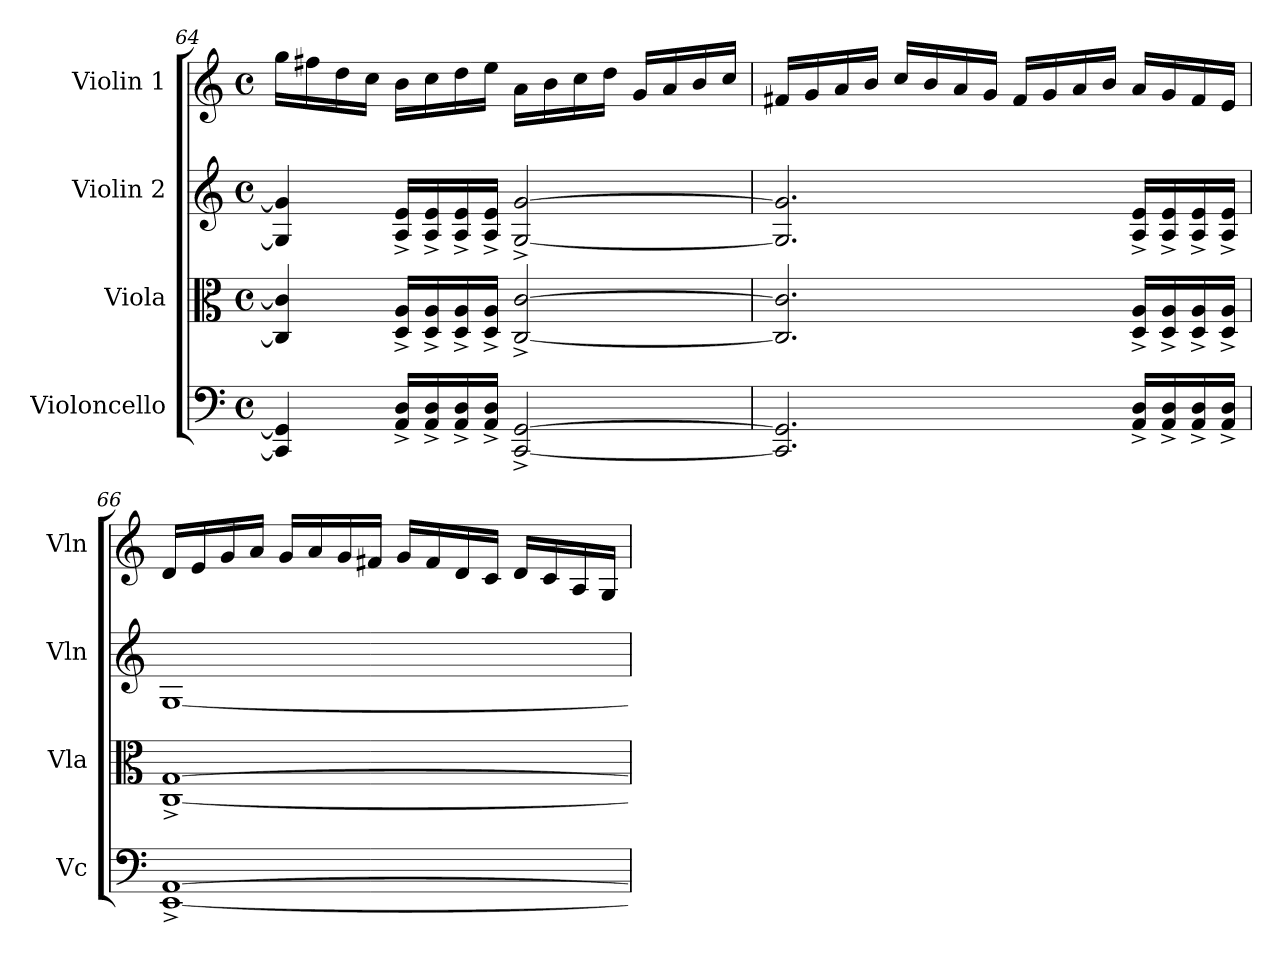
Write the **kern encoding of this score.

**kern	**kern	**kern	**kern
*part4	*part3	*part2	*part1
*staff4	*staff3	*staff2	*staff1
*I"Violoncello	*I"Viola	*I"Violin 2	*I"Violin 1
*I'Vc	*I'Vla	*I'Vln	*I'Vln
*clefF4	*clefC3	*clefG2	*clefG2
*k[]	*k[]	*k[]	*k[]
*M4/4	*M4/4	*M4/4	*M4/4
*met(c)	*met(c)	*met(c)	*met(c)
=64	=64	=64	=64
4CC/] 4GG/]	4C/] 4c/]	4G/] 4g/]	16gg\LL
.	.	.	16ff#X\
.	.	.	16dd\
.	.	.	16cc\JJ
16AA/^ 16D/^LL	16D/^ 16A/^LL	16A/^ 16e/^LL	16b\LL
16AA/^ 16D/^	16D/^ 16A/^	16A/^ 16e/^	16cc\
16AA/^ 16D/^	16D/^ 16A/^	16A/^ 16e/^	16dd\
16AA/^ 16D/^JJ	16D/^ 16A/^JJ	16A/^ 16e/^JJ	16ee\JJ
[2CC/^ [2GG/^	[2C/^ [2c/^	[2G/^ [2g/^	16a\LL
.	.	.	16b\
.	.	.	16cc\
.	.	.	16dd\JJ
.	.	.	16g/LL
.	.	.	16a/
.	.	.	16b/
.	.	.	16cc/JJ
!!LO:LB:g=z
=65	=65	=65	=65
2.CC/] 2.GG/]	2.C/] 2.c/]	2.G/] 2.g/]	16f#X/LL
.	.	.	16g/
.	.	.	16a/
.	.	.	16b/JJ
.	.	.	16cc/LL
.	.	.	16b/
.	.	.	16a/
.	.	.	16g/JJ
.	.	.	16f#/LL
.	.	.	16g/
.	.	.	16a/
.	.	.	16b/JJ
16AA/^ 16D/^LL	16D/^ 16A/^LL	16A/^ 16e/^LL	16a/LL
16AA/^ 16D/^	16D/^ 16A/^	16A/^ 16e/^	16g/
16AA/^ 16D/^	16D/^ 16A/^	16A/^ 16e/^	16f#/
16AA/^ 16D/^JJ	16D/^ 16A/^JJ	16A/^ 16e/^JJ	16e/JJ
=66	=66	=66	=66
[1EE^ [1AA^	[1C^ [1G^	[1G	16d/LL
.	.	.	16e/
.	.	.	16g/
.	.	.	16a/JJ
.	.	.	16g/LL
.	.	.	16a/
.	.	.	16g/
.	.	.	16f#X/JJ
.	.	.	16g/LL
.	.	.	16f#/
.	.	.	16d/
.	.	.	16c/JJ
.	.	.	16d/LL
.	.	.	16c/
.	.	.	16A/
.	.	.	16G/JJ
=	=	=	=
*-	*-	*-	*-
